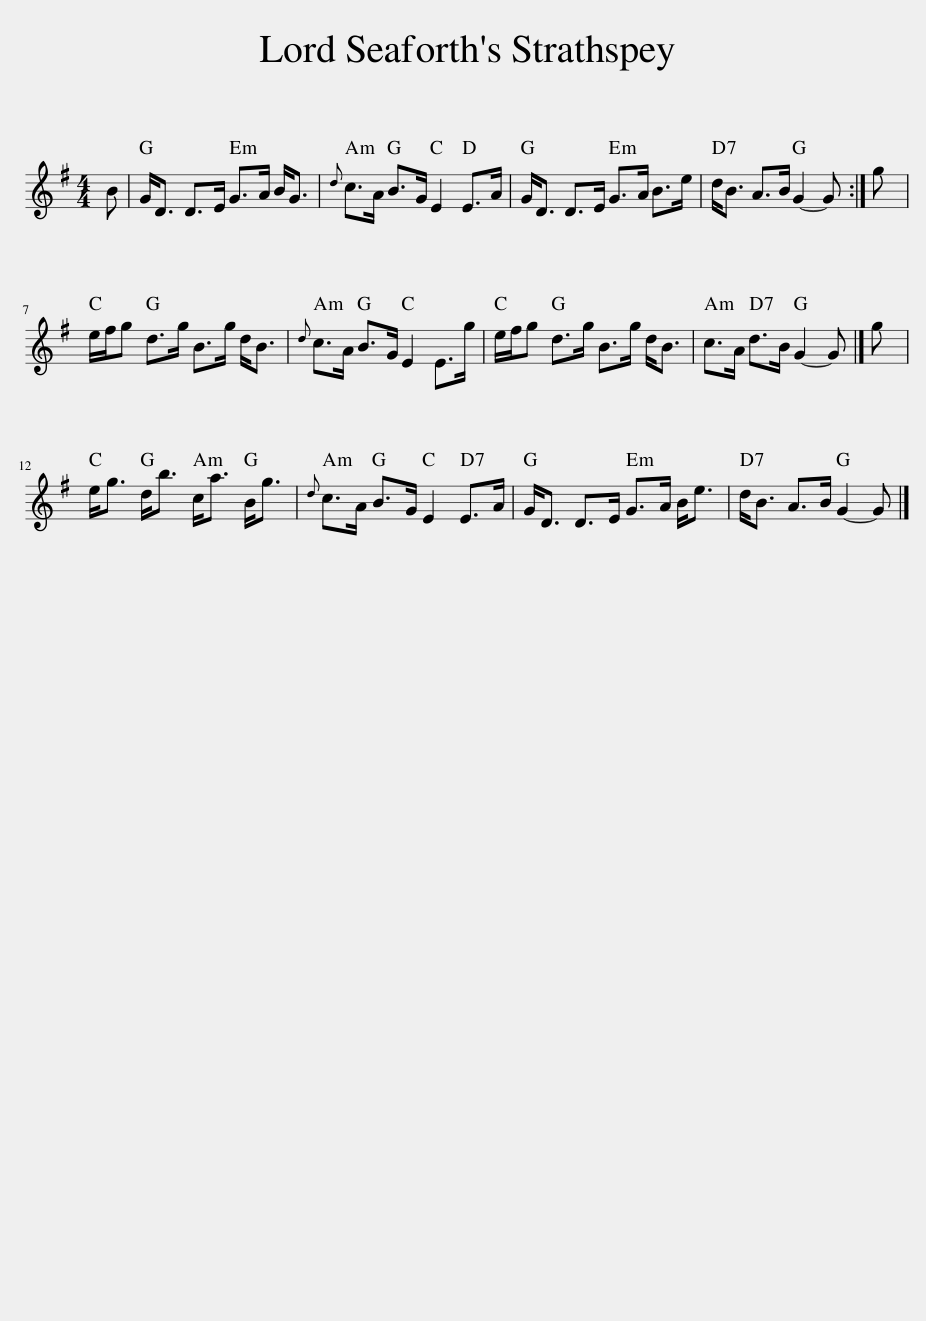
X:1
L:1/8
M:4/4
I:linebreak $
K:G
V:1 treble
V:1
 B | G<D D>E G>A B<G |{d} c>A B>G E2 E>A | G<D D>E G>A B>e | d<B A>B G2- G :| %5
 g |$ e/f/g d>g B>g d<B |{d} c>A B>G E2 E>g | e/f/g d>g B>g d<B | c>A d>B G2- G |] %10
 g |$ e<g d<b c<a B<g |{d} c>A B>G E2 E>A | G<D D>E G>A B<e | d<B A>B G2- G |] %15
